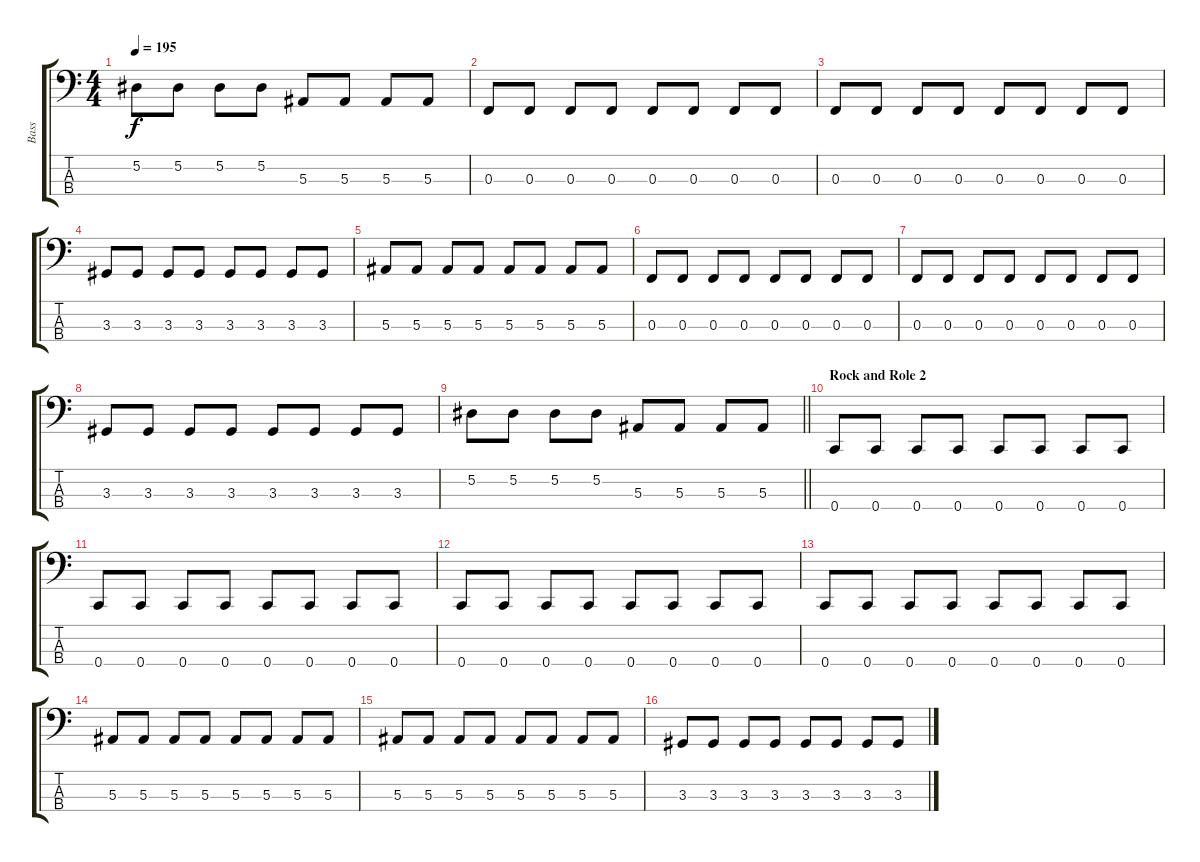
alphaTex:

\track ("Bass" "Bass") {instrument electricbasspick}
\staff {score tabs}
\tuning (Eb2 Bb1 F1 C1) {hide}
\ts (4 4)
\tempo 195
\clef f4
\ks c
5.2.8{dy f} 5.2.8 5.2.8 5.2.8 5.3.8 5.3.8 5.3.8 5.3.8 |
0.3.8 0.3.8 0.3.8 0.3.8 0.3.8 0.3.8 0.3.8 0.3.8 |
0.3.8 0.3.8 0.3.8 0.3.8 0.3.8 0.3.8 0.3.8 0.3.8 |
3.3.8 3.3.8 3.3.8 3.3.8 3.3.8 3.3.8 3.3.8 3.3.8 |
5.3.8 5.3.8 5.3.8 5.3.8 5.3.8 5.3.8 5.3.8 5.3.8 |
0.3.8 0.3.8 0.3.8 0.3.8 0.3.8 0.3.8 0.3.8 0.3.8 |
0.3.8 0.3.8 0.3.8 0.3.8 0.3.8 0.3.8 0.3.8 0.3.8 |
3.3.8 3.3.8 3.3.8 3.3.8 3.3.8 3.3.8 3.3.8 3.3.8 |
\barLineRight lightlight
5.2.8 5.2.8 5.2.8 5.2.8 5.3.8 5.3.8 5.3.8 5.3.8 |
\section ("" "Rock and Role 2")
0.4.8 0.4.8 0.4.8 0.4.8 0.4.8 0.4.8 0.4.8 0.4.8 |
0.4.8 0.4.8 0.4.8 0.4.8 0.4.8 0.4.8 0.4.8 0.4.8 |
0.4.8 0.4.8 0.4.8 0.4.8 0.4.8 0.4.8 0.4.8 0.4.8 |
0.4.8 0.4.8 0.4.8 0.4.8 0.4.8 0.4.8 0.4.8 0.4.8 |
5.3.8 5.3.8 5.3.8 5.3.8 5.3.8 5.3.8 5.3.8 5.3.8 |
5.3.8 5.3.8 5.3.8 5.3.8 5.3.8 5.3.8 5.3.8 5.3.8 |
3.3.8 3.3.8 3.3.8 3.3.8 3.3.8 3.3.8 3.3.8 3.3.8
